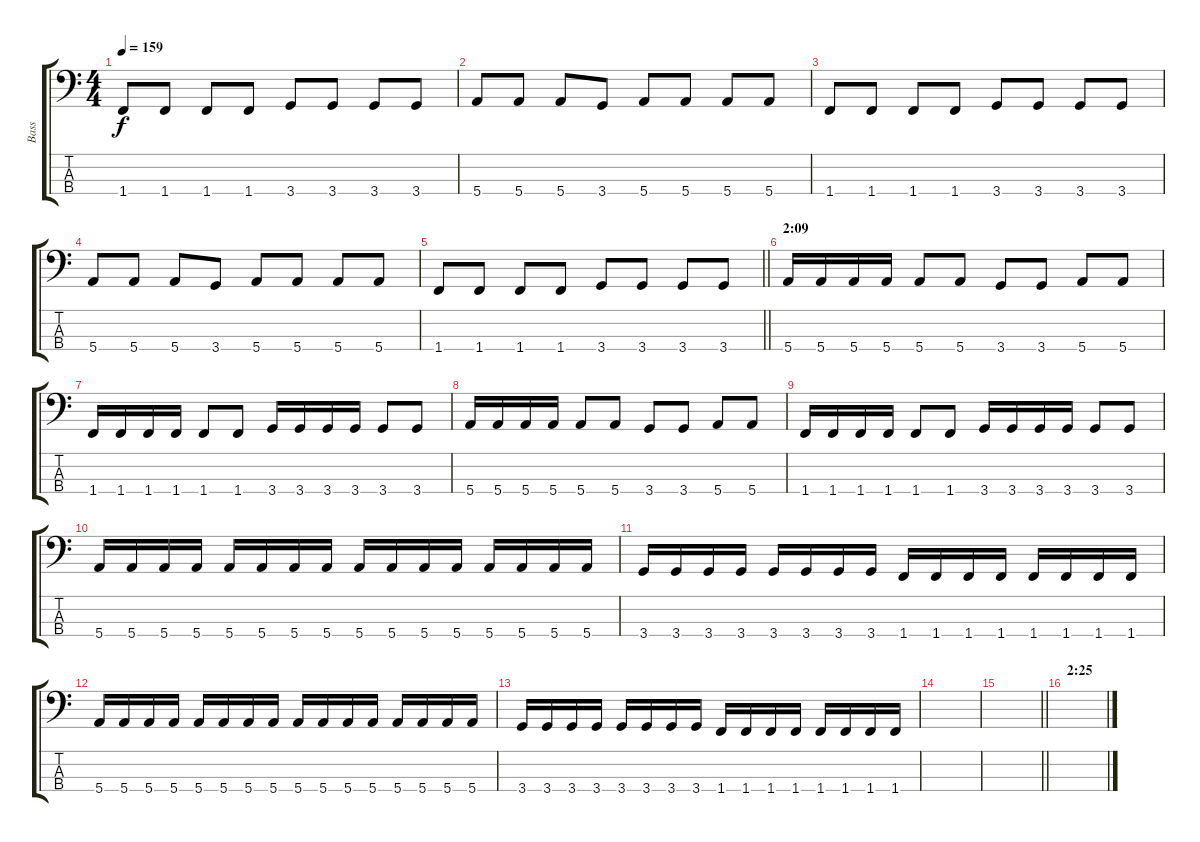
\track ("Bass" "Bass") {instrument electricbassfinger}
\staff {score tabs}
\tuning (G2 D2 A1 E1) {hide}
\ts (4 4)
\tempo 159
\clef f4
\ks c
1.4.8{dy f} 1.4.8 1.4.8 1.4.8 3.4.8 3.4.8 3.4.8 3.4.8 |
5.4.8 5.4.8 5.4.8 3.4.8 5.4.8 5.4.8 5.4.8 5.4.8 |
1.4.8 1.4.8 1.4.8 1.4.8 3.4.8 3.4.8 3.4.8 3.4.8 |
5.4.8 5.4.8 5.4.8 3.4.8 5.4.8 5.4.8 5.4.8 5.4.8 |
\barLineRight lightlight
1.4.8 1.4.8 1.4.8 1.4.8 3.4.8 3.4.8 3.4.8 3.4.8 |
\section ("" "2:09")
5.4.16 5.4.16 5.4.16 5.4.16 5.4.8 5.4.8 3.4.8 3.4.8 5.4.8 5.4.8 |
1.4.16 1.4.16 1.4.16 1.4.16 1.4.8 1.4.8 3.4.16 3.4.16 3.4.16 3.4.16 3.4.8 3.4.8 |
5.4.16 5.4.16 5.4.16 5.4.16 5.4.8 5.4.8 3.4.8 3.4.8 5.4.8 5.4.8 |
1.4.16 1.4.16 1.4.16 1.4.16 1.4.8 1.4.8 3.4.16 3.4.16 3.4.16 3.4.16 3.4.8 3.4.8 |
5.4.16 5.4.16 5.4.16 5.4.16 5.4.16 5.4.16 5.4.16 5.4.16 5.4.16 5.4.16 5.4.16 5.4.16 5.4.16 5.4.16 5.4.16 5.4.16 |
3.4.16 3.4.16 3.4.16 3.4.16 3.4.16 3.4.16 3.4.16 3.4.16 1.4.16 1.4.16 1.4.16 1.4.16 1.4.16 1.4.16 1.4.16 1.4.16 |
5.4.16 5.4.16 5.4.16 5.4.16 5.4.16 5.4.16 5.4.16 5.4.16 5.4.16 5.4.16 5.4.16 5.4.16 5.4.16 5.4.16 5.4.16 5.4.16 |
3.4.16 3.4.16 3.4.16 3.4.16 3.4.16 3.4.16 3.4.16 3.4.16 1.4.16 1.4.16 1.4.16 1.4.16 1.4.16 1.4.16 1.4.16 1.4.16 |
|
\barLineRight lightlight
|
\section ("" "2:25")
